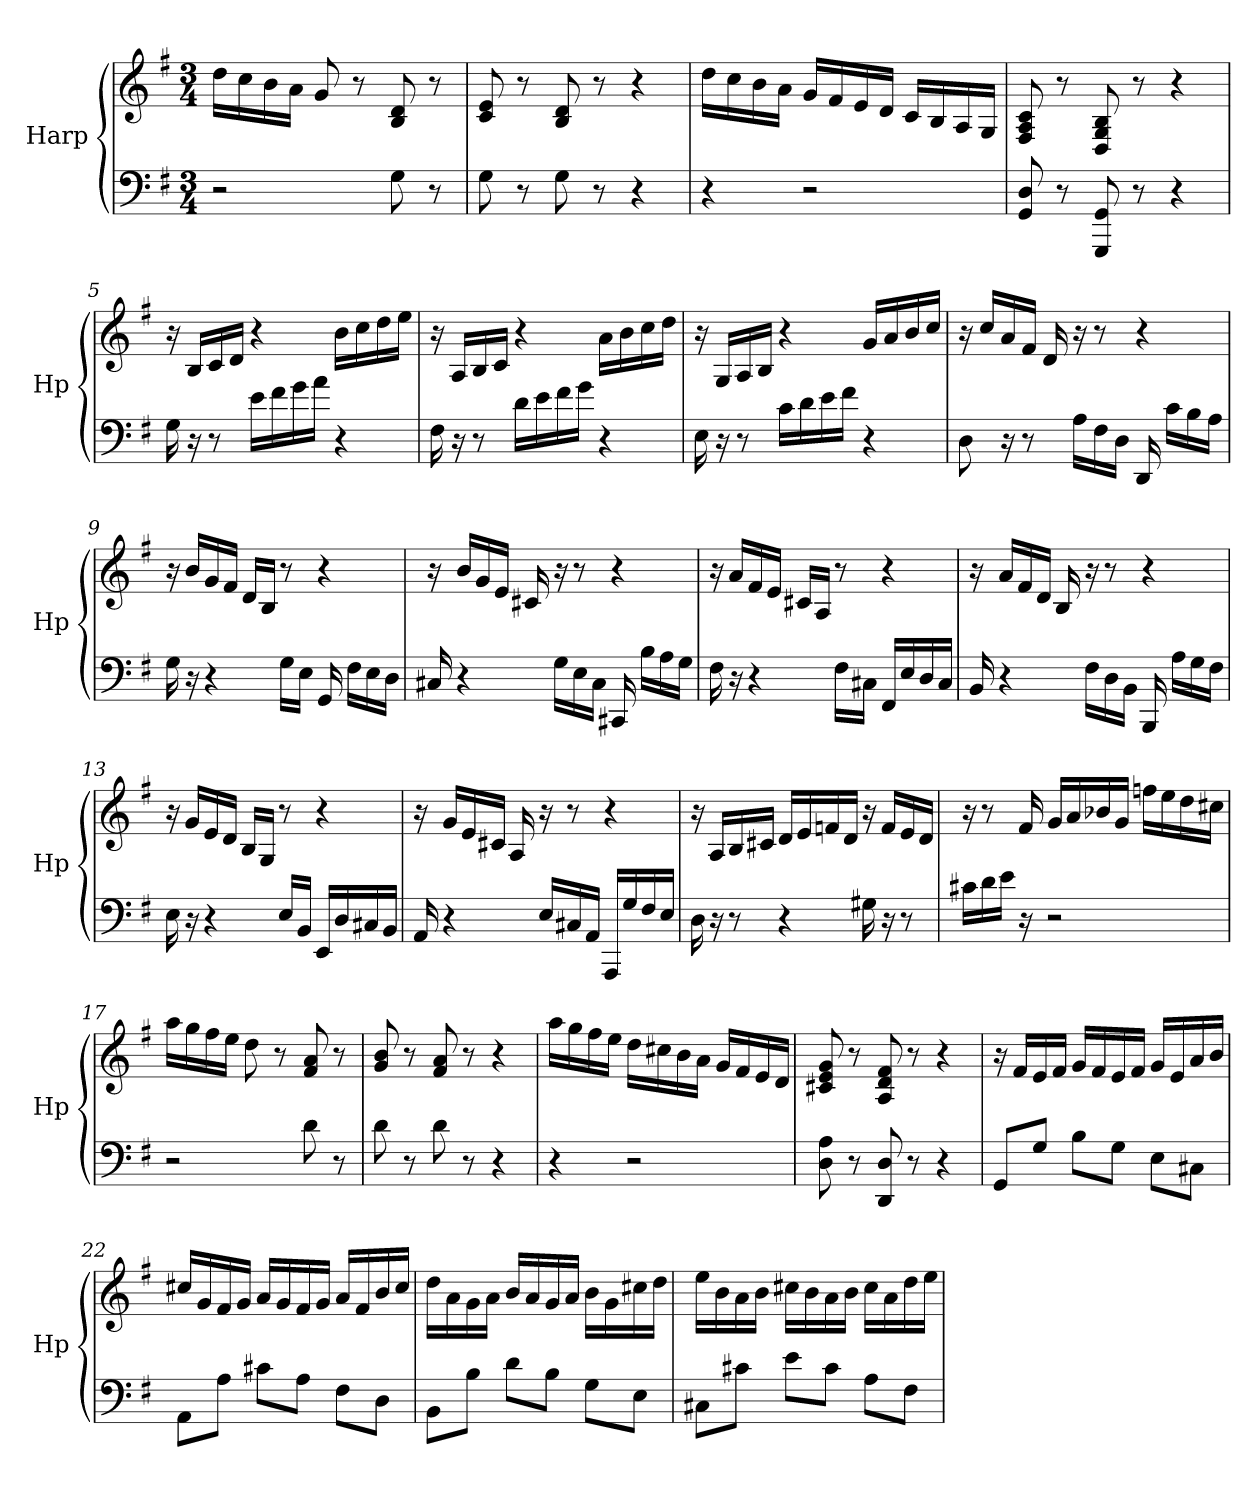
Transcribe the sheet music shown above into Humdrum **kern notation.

**kern	**kern
*part1	*part1
*staff2	*staff1
*I"Harp	*
*I'Hp	*
*clefF4	*clefG2
*k[f#]	*k[f#]
*M3/4	*M3/4
=1	=1
2r	16dd\LL
.	16cc\
.	16b\
.	16a\JJ
.	8g/
.	8r
8G\	8B/ 8d/
8r	8r
=2	=2
8G\	8c/ 8e/
8r	8r
8G\	8B/ 8d/
8r	8r
4r	4r
=3	=3
4r	16dd\LL
.	16cc\
.	16b\
.	16a\JJ
2r	16g/LL
.	16f#/
.	16e/
.	16d/JJ
.	16c/LL
.	16B/
.	16A/
.	16G/JJ
=4	=4
8GG/ 8D/	8F#/ 8A/ 8c/
8r	8r
8GGG/ 8GG/	8D/ 8G/ 8B/
8r	8r
4r	4r
!!LO:LB:g=z
=5	=5
16G\	16r
16r	16B/LL
8r	16c/
.	16d/JJ
16e\LL	4r
16f#\	.
16g\	.
16a\JJ	.
4r	16b\LL
.	16cc\
.	16dd\
.	16ee\JJ
=6	=6
16F#\	16r
16r	16A/LL
8r	16B/
.	16c/JJ
16d\LL	4r
16e\	.
16f#\	.
16g\JJ	.
4r	16a\LL
.	16b\
.	16cc\
.	16dd\JJ
=7	=7
16E\	16r
16r	16G/LL
8r	16A/
.	16B/JJ
16c\LL	4r
16d\	.
16e\	.
16f#\JJ	.
4r	16g/LL
.	16a/
.	16b/
.	16cc/JJ
!!LO:LB:g=z
=8	=8
8D\	16r
.	16cc/LL
16r	16a/
8r	16f#/JJ
.	16d/
16A\LL	16r
16F#\	8r
16D\JJ	.
16DD/	4r
16c\LL	.
16B\	.
16A\JJ	.
=9	=9
16G\	16r
16r	16b/LL
4r	16g/
.	16f#/JJ
.	16d/LL
.	16B/JJ
16G\LL	8r
16E\JJ	.
16GG/	4r
16F#\LL	.
16E\	.
16D\JJ	.
=10	=10
16C#X/	16r
4r	16b/LL
.	16g/
.	16e/JJ
.	16c#X/
16G\LL	16r
16E\	8r
16C#\JJ	.
16CC#X/	4r
16B\LL	.
16A\	.
16G\JJ	.
!!LO:LB:g=z
=11	=11
16F#\	16r
16r	16a/LL
4r	16f#/
.	16e/JJ
.	16c#X/LL
.	16A/JJ
16F#\LL	8r
16C#X\JJ	.
16FF#/LL	4r
16E/	.
16D/	.
16C#/JJ	.
=12	=12
16BB/	16r
4r	16a/LL
.	16f#/
.	16d/JJ
.	16B/
16F#\LL	16r
16D\	8r
16BB\JJ	.
16BBB/	4r
16A\LL	.
16G\	.
16F#\JJ	.
=13	=13
16E\	16r
16r	16g/LL
4r	16e/
.	16d/JJ
.	16B/LL
.	16G/JJ
16E/LL	8r
16BB/JJ	.
16EE/LL	4r
16D/	.
16C#X/	.
16BB/JJ	.
!!LO:LB:g=z
=14	=14
16AA/	16r
4r	16g/LL
.	16e/
.	16c#X/JJ
.	16A/
16E/LL	16r
16C#X/	8r
16AA/JJ	.
16AAA/LL	4r
16G/	.
16F#/	.
16E/JJ	.
=15	=15
16D\	16r
16r	16A/LL
8r	16B/
.	16c#X/JJ
4r	16d/LL
.	16e/
.	16fn/
.	16d/JJ
16G#X\	16r
16r	16f/LL
8r	16e/
.	16d/JJ
=16	=16
16c#X\LL	16r
16d\	8r
16e\JJ	.
16r	16f#/
2r	16g/LL
.	16a/
.	16b-X/
.	16g/JJ
.	16ffn\LL
.	16ee\
.	16dd\
.	16cc#X\JJ
!!LO:PB:g=z
=17	=17
2r	16aa\LL
.	16gg\
.	16ff#\
.	16ee\JJ
.	8dd\
.	8r
8d\	8f#/ 8a/
8r	8r
=18	=18
8d\	8g/ 8b/
8r	8r
8d\	8f#/ 8a/
8r	8r
4r	4r
=19	=19
4r	16aa\LL
.	16gg\
.	16ff#\
.	16ee\JJ
2r	16dd\LL
.	16cc#X\
.	16b\
.	16a\JJ
.	16g/LL
.	16f#/
.	16e/
.	16d/JJ
=20	=20
8D\ 8A\	8c#X/ 8e/ 8g/
8r	8r
8DD/ 8D/	8A/ 8d/ 8f#/
8r	8r
4r	4r
!!LO:LB:g=z
=21	=21
8GG/L	16r
.	16f#/LL
8G/J	16e/
.	16f#/JJ
8B\L	16g/LL
.	16f#/
8G\J	16e/
.	16f#/JJ
8E\L	16g/LL
.	16e/
8C#X\J	16a/
.	16b/JJ
=22	=22
8AA\L	16cc#X/LL
.	16g/
8A\J	16f#/
.	16g/JJ
8c#X\L	16a/LL
.	16g/
8A\J	16f#/
.	16g/JJ
8F#\L	16a/LL
.	16f#/
8D\J	16b/
.	16cc#/JJ
=23	=23
8BB\L	16dd\LL
.	16a\
8B\J	16g\
.	16a\JJ
8d\L	16b/LL
.	16a/
8B\J	16g/
.	16a/JJ
8G\L	16b\LL
.	16g\
8E\J	16cc#X\
.	16dd\JJ
!!LO:LB:g=z
=24	=24
8C#X\L	16ee\LL
.	16b\
8c#X\J	16a\
.	16b\JJ
8e\L	16cc#X\LL
.	16b\
8c#\J	16a\
.	16b\JJ
8A\L	16cc#\LL
.	16a\
8F#\J	16dd\
.	16ee\JJ
=	=
*-	*-
